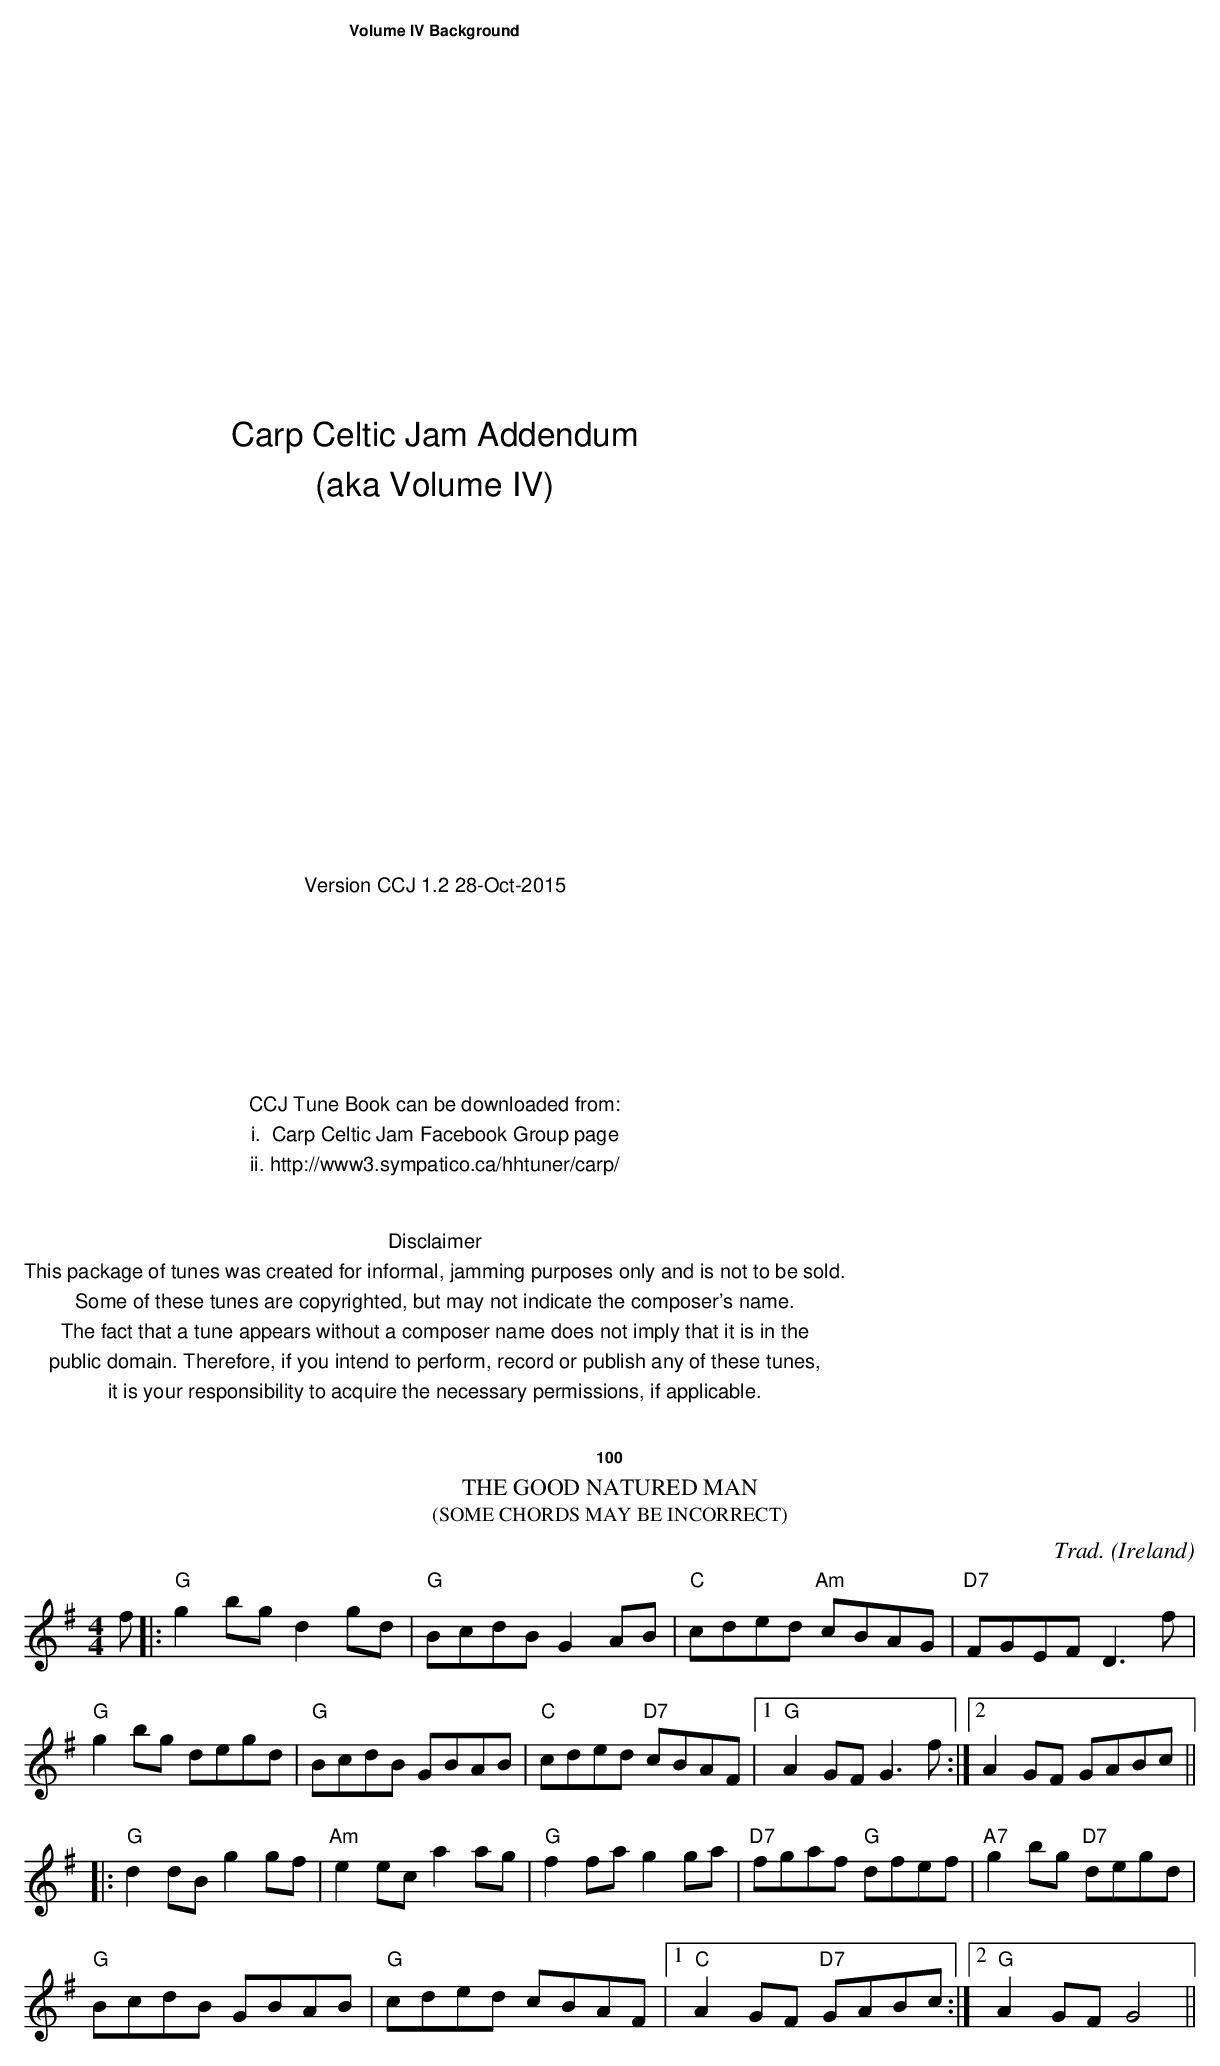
X:1
T:Good Natured Man, The
T: (some chords may be incorrect)
C:Trad.
O:Ireland
M:4/4
L:1/8
K:G
f|:"G"g2bg d2gd|"G"BcdB G2AB|"C"cded "Am"cBAG|"D7"FGEF D3 f|
"G"g2bg degd|"G"BcdB GBAB|"C"cded "D7"cBAF| [1"G"A2GF G3 f:| [2 A2GF GABc ||
|:"G"d2dB g2gf|"Am"e2ec a2ag|"G" f2 fa g2 ga |"D7"fgaf "G"dfef|"A7"g2 bg "D7"degd|
"G"BcdB GBAB|"G"cded cBAF| [1"C"A2GF "D7"GABc:|[2"G"A2GF G4||
